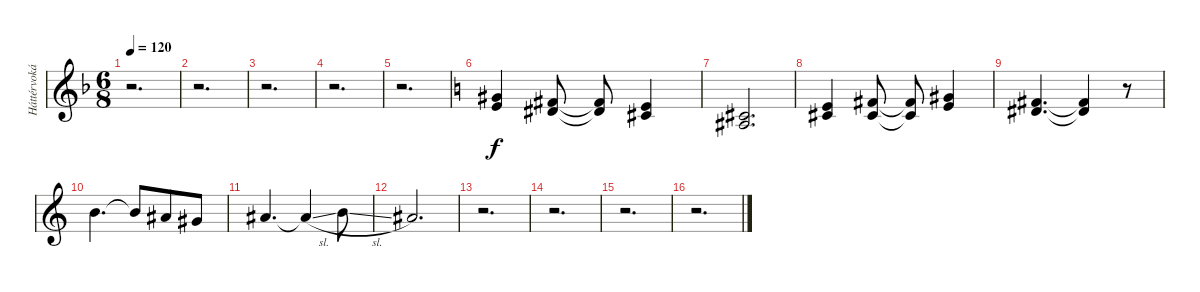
\track ("Háttérvokál" "Háttérvoká") {instrument choiraahs}
\staff {score}
\tuning (E4 B3 G3 D3 A2 E2) {hide}
\ts (6 8)
\tempo 120
\clef g2
\ks f
r.2{d dy f} |
r.2{d} |
r.2{d} |
r.2{d} |
r.2{d} |
\ks c
(4.1 5.2).4 (2.1 4.2).8 (2.1{t} 4.2{t}).8 (0.1 2.2).4 |
(2.2 3.3).2{d} |
(0.1 2.2).4 (2.1 2.2).8 (2.1{t} 2.2{t}).8 (4.1 5.2).4 |
(2.1 4.2).4{d} (2.1{t} 4.2{t}).4 r.8 |
7.1.4{d} 7.1{t}.8 6.1.8 4.1.8 |
6.1.4{d} 6.1{sl t}.4 7.1{sl}.8 |
6.1.2{d} |
r.2{d} |
r.2{d} |
r.2{d} |
r.2{d}
